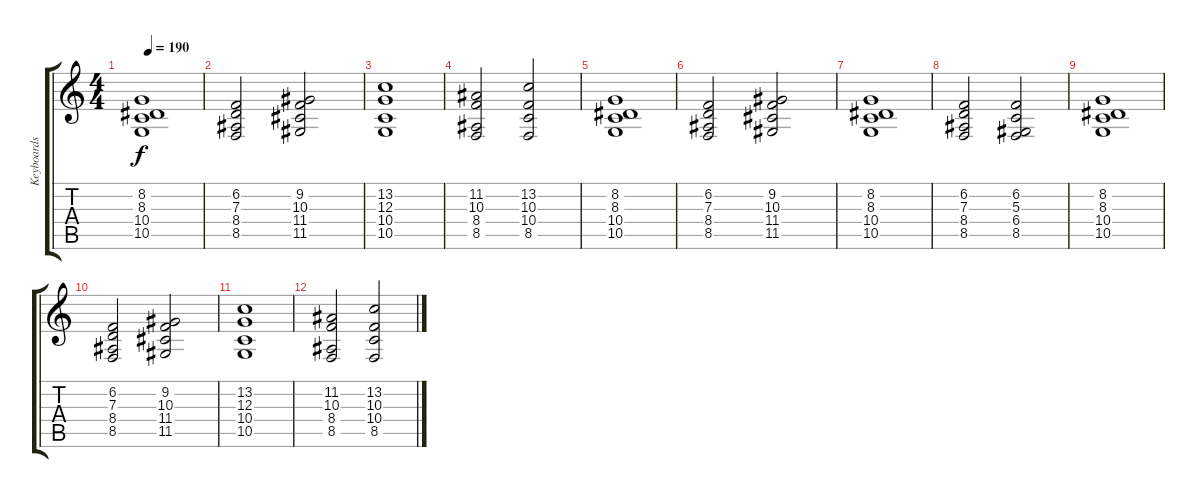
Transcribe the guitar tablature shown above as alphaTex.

\track ("Keyboards 3" "Keyboards ") {instrument choiraahs}
\staff {score tabs}
\tuning (E4 B3 G3 D3 A2 E2) {hide}
\ts (4 4)
\tempo 190
\clef g2
\ks c
(8.2 8.3 10.4 10.5).1{dy f} |
(6.2 7.3 8.4 8.5).2 (9.2 10.3 11.4 11.5).2 |
(13.2 12.3 10.4 10.5).1 |
(11.2 10.3 8.4 8.5).2 (13.2 10.3 10.4 8.5).2 |
(8.2 8.3 10.4 10.5).1 |
(6.2 7.3 8.4 8.5).2 (9.2 10.3 11.4 11.5).2 |
(8.2 8.3 10.4 10.5).1 |
(6.2 7.3 8.4 8.5).2 (6.2 5.3 6.4 8.5).2 |
(8.2 8.3 10.4 10.5).1 |
(6.2 7.3 8.4 8.5).2 (9.2 10.3 11.4 11.5).2 |
(13.2 12.3 10.4 10.5).1 |
(11.2 10.3 8.4 8.5).2 (13.2 10.3 10.4 8.5).2
